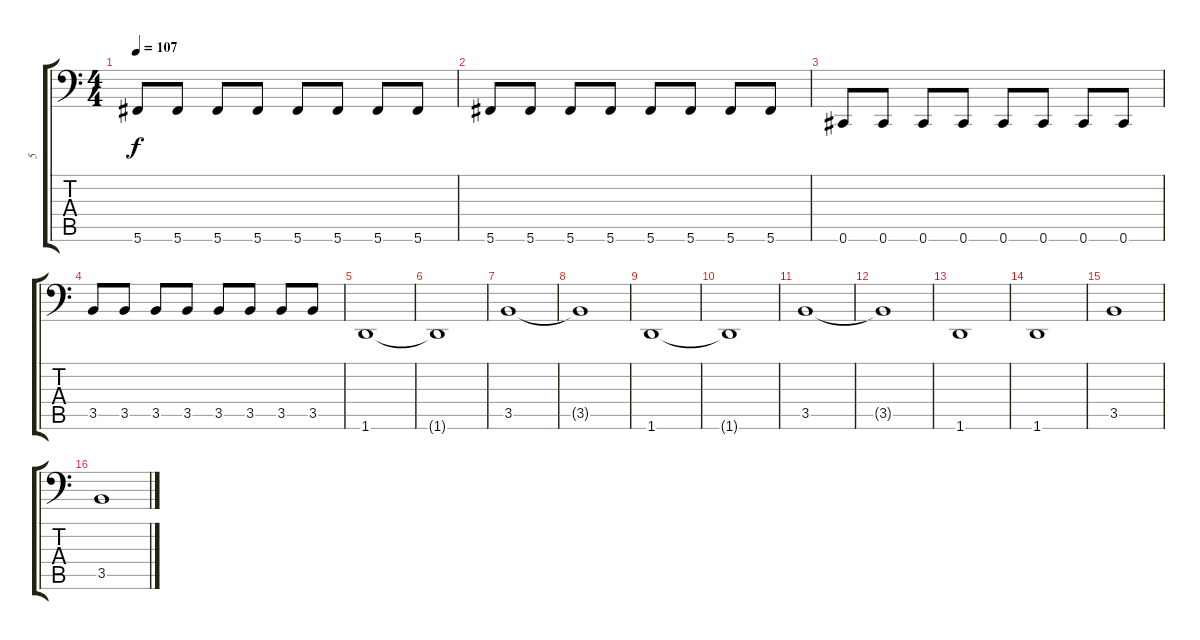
\track ("5" "5") {instrument electricbasspick}
\staff {score tabs}
\tuning (Eb3 Bb2 Gb2 Db2 Ab1 Db1) {hide}
\ts (4 4)
\tempo 107
\clef f4
\ks c
5.6.8{dy f} 5.6.8 5.6.8 5.6.8 5.6.8 5.6.8 5.6.8 5.6.8 |
5.6.8 5.6.8 5.6.8 5.6.8 5.6.8 5.6.8 5.6.8 5.6.8 |
0.6.8 0.6.8 0.6.8 0.6.8 0.6.8 0.6.8 0.6.8 0.6.8 |
3.5.8 3.5.8 3.5.8 3.5.8 3.5.8 3.5.8 3.5.8 3.5.8 |
1.6.1 |
1.6{t}.1 |
3.5.1 |
3.5{t}.1 |
1.6.1 |
1.6{t}.1 |
3.5.1 |
3.5{t}.1 |
1.6.1 |
1.6.1 |
3.5.1 |
3.5.1
